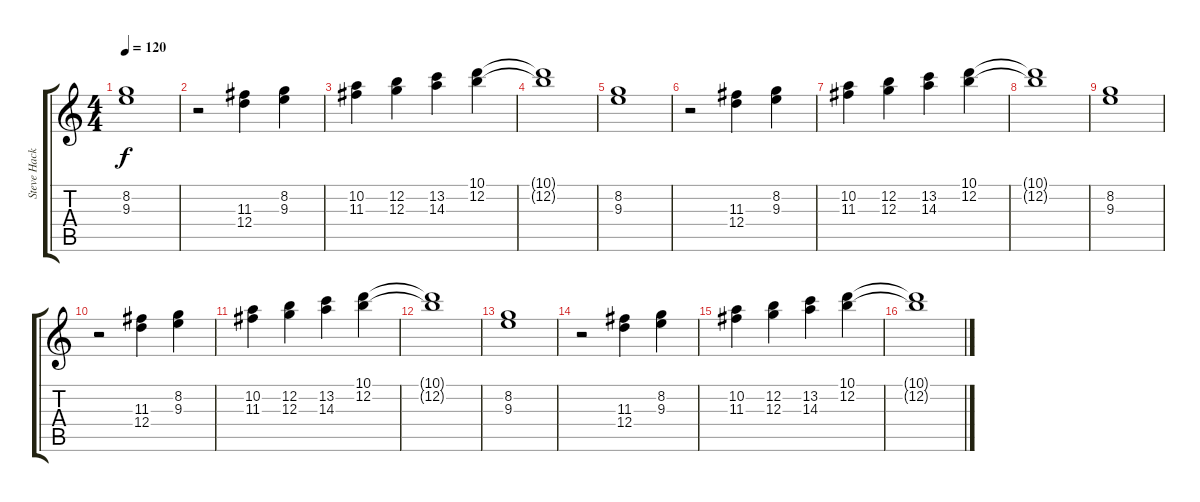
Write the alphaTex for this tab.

\track ("Steve Hackett" "Steve Hack") {instrument acousticguitarsteel}
\staff {score tabs}
\tuning (E4 B3 G3 D3 A2 E2) {hide}
\ts (4 4)
\tempo 120
\clef g2
\ks c
(8.2 9.3).1{dy f} |
r.2 (11.3 12.4).4 (8.2 9.3).4 |
(10.2 11.3).4 (12.2 12.3).4 (13.2 14.3).4 (10.1 12.2).4 |
(10.1{t} 12.2{t}).1 |
(8.2 9.3).1 |
r.2 (11.3 12.4).4 (8.2 9.3).4 |
(10.2 11.3).4 (12.2 12.3).4 (13.2 14.3).4 (10.1 12.2).4 |
(10.1{t} 12.2{t}).1 |
(8.2 9.3).1 |
r.2 (11.3 12.4).4 (8.2 9.3).4 |
(10.2 11.3).4 (12.2 12.3).4 (13.2 14.3).4 (10.1 12.2).4 |
(10.1{t} 12.2{t}).1 |
(8.2 9.3).1 |
r.2 (11.3 12.4).4 (8.2 9.3).4 |
(10.2 11.3).4 (12.2 12.3).4 (13.2 14.3).4 (10.1 12.2).4 |
(10.1{t} 12.2{t}).1
